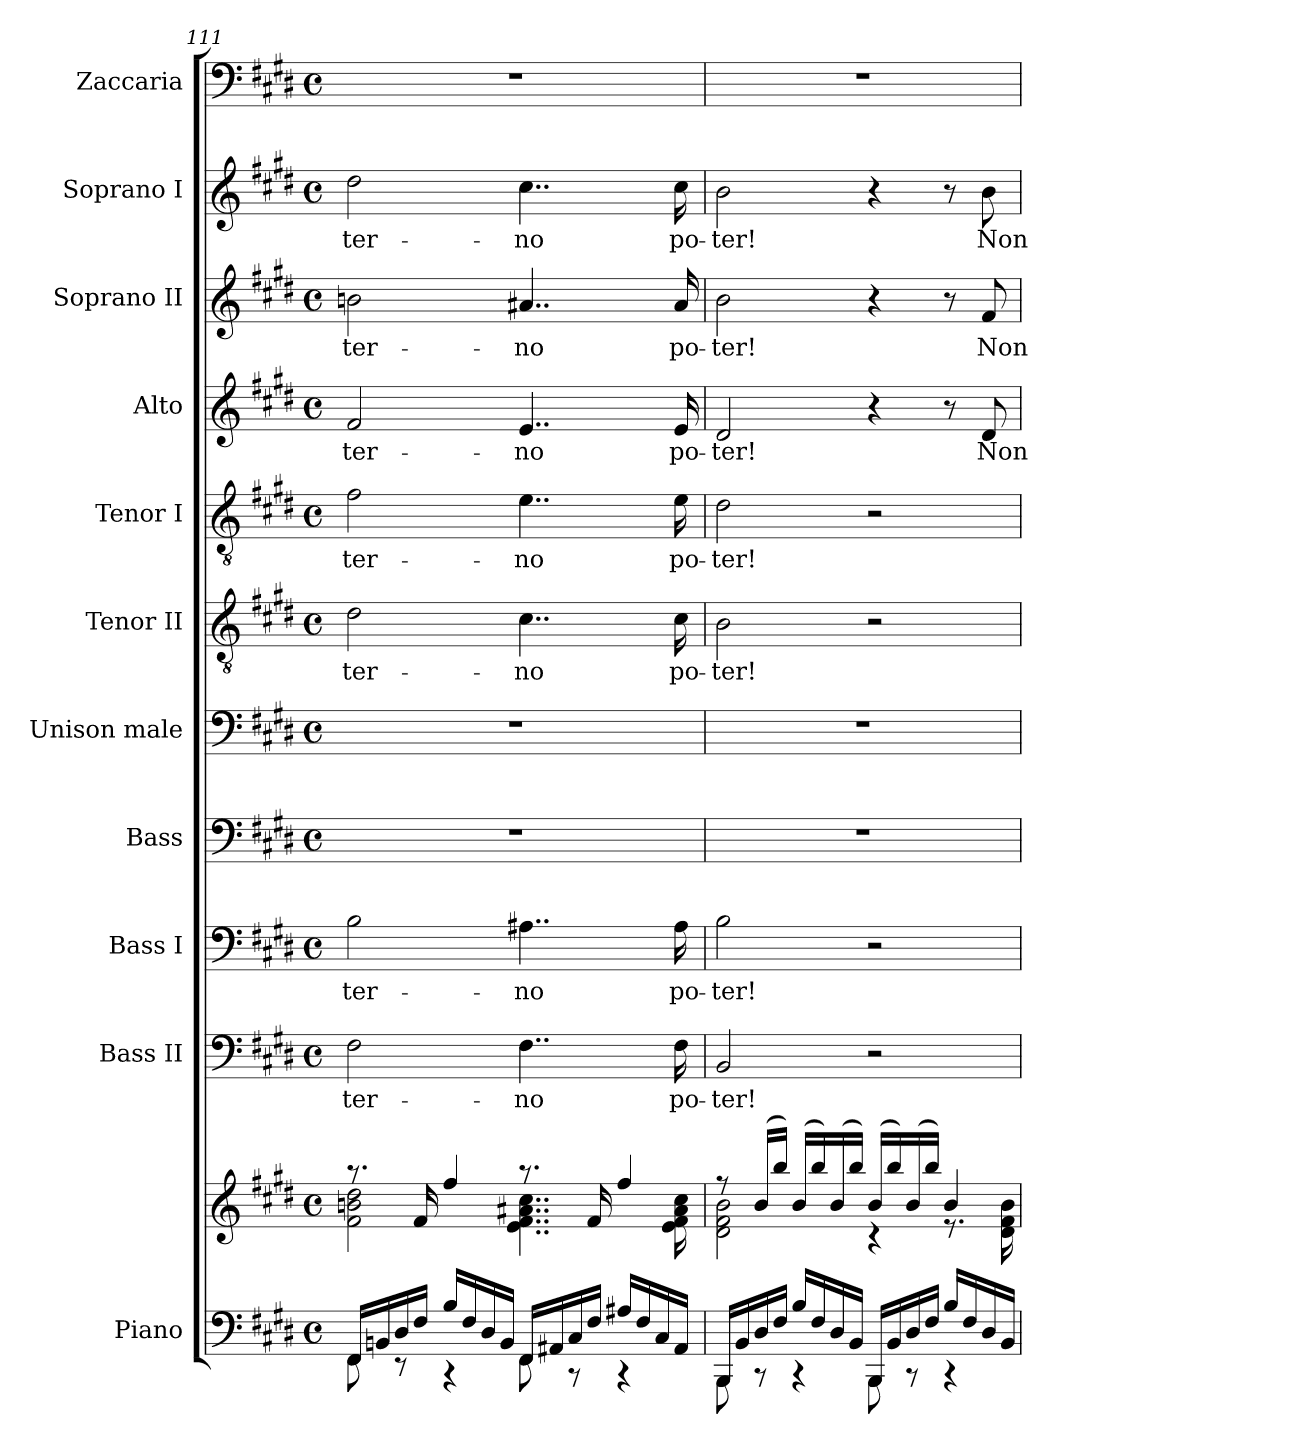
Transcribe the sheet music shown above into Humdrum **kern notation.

**kern	**kern	**kern	**text	**kern	**text	**kern	**kern	**kern	**text	**kern	**text	**kern	**text	**kern	**text	**kern	**text	**kern
*part11	*part11	*part10	*part10	*part9	*part9	*part8	*part7	*part6	*part6	*part5	*part5	*part4	*part4	*part3	*part3	*part2	*part2	*part1
*staff12	*staff11	*staff10	*staff10	*staff9	*staff9	*staff8	*staff7	*staff6	*staff6	*staff5	*staff5	*staff4	*staff4	*staff3	*staff3	*staff2	*staff2	*staff1
*I"Piano	*	*I"Bass II	*	*I"Bass I	*	*I"Bass	*I"Unison male	*I"Tenor II	*	*I"Tenor I	*	*I"Alto	*	*I"Soprano II	*	*I"Soprano I	*	*I"Zaccaria
*I'Pno.	*	*I'B.II	*	*I'B.I	*	*I'B.	*I'Uni.m	*I'T.II	*	*I'T.I	*	*I'A.	*	*I'S.II	*	*I'S.I	*	*I'Zac.
!!LO:PB:g=z
*clefF4	*clefG2	*clefF4	*	*clefF4	*	*clefF4	*clefF4	*clefGv2	*	*clefGv2	*	*clefG2	*	*clefG2	*	*clefG2	*	*clefF4
*k[f#c#g#d#]	*k[f#c#g#d#]	*k[f#c#g#d#]	*	*k[f#c#g#d#]	*	*k[f#c#g#d#]	*k[f#c#g#d#]	*k[f#c#g#d#]	*	*k[f#c#g#d#]	*	*k[f#c#g#d#]	*	*k[f#c#g#d#]	*	*k[f#c#g#d#]	*	*k[f#c#g#d#]
*M4/4	*M4/4	*M4/4	*	*M4/4	*	*M4/4	*M4/4	*M4/4	*	*M4/4	*	*M4/4	*	*M4/4	*	*M4/4	*	*M4/4
*met(c)	*met(c)	*met(c)	*	*met(c)	*	*met(c)	*met(c)	*met(c)	*	*met(c)	*	*met(c)	*	*met(c)	*	*met(c)	*	*met(c)
=111	=111	=111	=111	=111	=111	=111	=111	=111	=111	=111	=111	=111	=111	=111	=111	=111	=111	=111
*^	*^	*	*	*	*	*	*	*	*	*	*	*	*	*	*	*	*	*
!	!	!	!	!	!LO:LY:b	!	!LO:LY:b	!	!	!	!LO:LY:b	!	!LO:LY:b	!	!LO:LY:b	!	!LO:LY:b	!	!LO:LY:b	!
16FF#/LL	8FF#\	8.r	2f#\ 2bn\ 2dd#\	2F#\	-ter-	2B\	-ter-	1r	1r	2d#\	-ter-	2f#\	-ter-	2f#/	-ter-	2bn\	-ter-	2dd#\	-ter-	1r
16BBn/	.	.	.	.	.	.	.	.	.	.	.	.	.	.	.	.	.	.	.	.
16D#/	8r	.	.	.	.	.	.	.	.	.	.	.	.	.	.	.	.	.	.	.
16F#/JJ	.	16f#/	.	.	.	.	.	.	.	.	.	.	.	.	.	.	.	.	.	.
16B/LL	4r	4ff#/	.	.	.	.	.	.	.	.	.	.	.	.	.	.	.	.	.	.
16F#/	.	.	.	.	.	.	.	.	.	.	.	.	.	.	.	.	.	.	.	.
16D#/	.	.	.	.	.	.	.	.	.	.	.	.	.	.	.	.	.	.	.	.
16BB/JJ	.	.	.	.	.	.	.	.	.	.	.	.	.	.	.	.	.	.	.	.
!	!	!	!	!	!LO:LY:b	!	!LO:LY:b	!	!	!	!LO:LY:b	!	!LO:LY:b	!	!LO:LY:b	!	!LO:LY:b	!	!LO:LY:b	!
16FF#/LL	8FF#\	8.r	4..e\ 4..f#\ 4..a#X\ 4..cc#\	4..F#\	-no	4..A#X\	-no	.	.	4..c#\	-no	4..e\	-no	4..e/	-no	4..a#X/	-no	4..cc#\	-no	.
16AA#X/	.	.	.	.	.	.	.	.	.	.	.	.	.	.	.	.	.	.	.	.
16C#/	8r	.	.	.	.	.	.	.	.	.	.	.	.	.	.	.	.	.	.	.
16F#/JJ	.	16f#/	.	.	.	.	.	.	.	.	.	.	.	.	.	.	.	.	.	.
16A#X/LL	4r	4ff#/	.	.	.	.	.	.	.	.	.	.	.	.	.	.	.	.	.	.
16F#/	.	.	.	.	.	.	.	.	.	.	.	.	.	.	.	.	.	.	.	.
16C#/	.	.	.	.	.	.	.	.	.	.	.	.	.	.	.	.	.	.	.	.
!	!	!	!	!	!LO:LY:b	!	!LO:LY:b	!	!	!	!LO:LY:b	!	!LO:LY:b	!	!LO:LY:b	!	!LO:LY:b	!	!LO:LY:b	!
16AA#/JJ	.	.	16e\ 16f#\ 16a#\ 16cc#\	16F#\	po-	16A#\	po-	.	.	16c#\	po-	16e\	po-	16e/	po-	16a#/	po-	16cc#\	po-	.
=112	=112	=112	=112	=112	=112	=112	=112	=112	=112	=112	=112	=112	=112	=112	=112	=112	=112	=112	=112	=112
!	!	!	!	!	!LO:LY:b	!	!LO:LY:b	!	!	!	!LO:LY:b	!	!LO:LY:b	!	!LO:LY:b	!	!LO:LY:b	!	!LO:LY:b	!
16BBB/LL	8BBB\	8r	2d#\ 2f#\ 2b\	2BB/	-ter!	2B\	-ter!	1r	1r	2B\	-ter!	2d#\	-ter!	2d#/	-ter!	2b\	-ter!	2b\	-ter!	1r
16BB/	.	.	.	.	.	.	.	.	.	.	.	.	.	.	.	.	.	.	.	.
16D#/	8r	(>16b/LL	.	.	.	.	.	.	.	.	.	.	.	.	.	.	.	.	.	.
16F#/JJ	.	16bb/JJ)	.	.	.	.	.	.	.	.	.	.	.	.	.	.	.	.	.	.
16B/LL	4r	(>16b/LL	.	.	.	.	.	.	.	.	.	.	.	.	.	.	.	.	.	.
16F#/	.	16bb/)	.	.	.	.	.	.	.	.	.	.	.	.	.	.	.	.	.	.
16D#/	.	(>16b/	.	.	.	.	.	.	.	.	.	.	.	.	.	.	.	.	.	.
16BB/JJ	.	16bb/JJ)	.	.	.	.	.	.	.	.	.	.	.	.	.	.	.	.	.	.
16BBB/LL	8BBB\	(>16b/LL	4r	2r	.	2r	.	.	.	2r	.	2r	.	4r	.	4r	.	4r	.	.
16BB/	.	16bb/)	.	.	.	.	.	.	.	.	.	.	.	.	.	.	.	.	.	.
16D#/	8r	(>16b/	.	.	.	.	.	.	.	.	.	.	.	.	.	.	.	.	.	.
16F#/JJ	.	16bb/JJ)	.	.	.	.	.	.	.	.	.	.	.	.	.	.	.	.	.	.
16B/LL	4r	4b/	8.r	.	.	.	.	.	.	.	.	.	.	8r	.	8r	.	8r	.	.
16F#/	.	.	.	.	.	.	.	.	.	.	.	.	.	.	.	.	.	.	.	.
!	!	!	!	!	!	!	!	!	!	!	!	!	!	!	!LO:LY:b	!	!LO:LY:b	!	!LO:LY:b	!
16D#/	.	.	.	.	.	.	.	.	.	.	.	.	.	8d#/	Non	8f#/	Non	8b\	Non	.
16BB/JJ	.	.	16d#\ 16f#\ 16b\	.	.	.	.	.	.	.	.	.	.	.	.	.	.	.	.	.
*v	*v	*	*	*	*	*	*	*	*	*	*	*	*	*	*	*	*	*	*	*
*	*v	*v	*	*	*	*	*	*	*	*	*	*	*	*	*	*	*	*	*
=	=	=	=	=	=	=	=	=	=	=	=	=	=	=	=	=	=	=
*-	*-	*-	*-	*-	*-	*-	*-	*-	*-	*-	*-	*-	*-	*-	*-	*-	*-	*-
